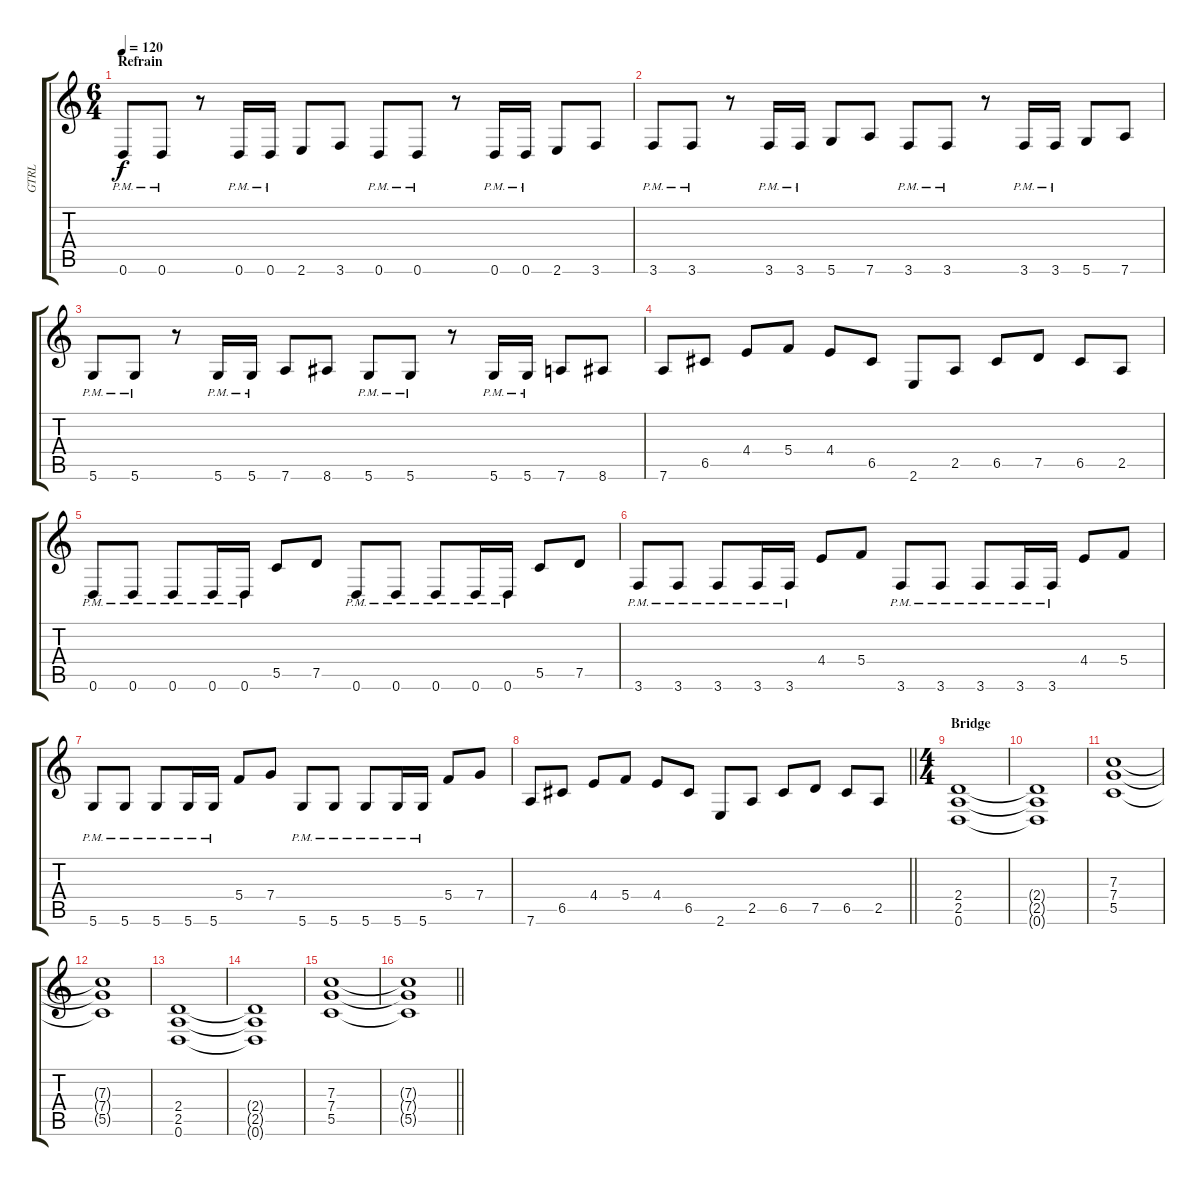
\track ("GTRL" "GTRL") {instrument distortionguitar}
\staff {score tabs}
\tuning (D4 A3 F3 C3 G2 D2) {hide}
\ts (6 4)
\section ("" "Refrain")
\tempo 120
\clef g2
\ks c
0.6{pm}.8{dy f} 0.6{pm}.8 r.8 0.6{pm}.16 0.6{pm}.16 2.6.8 3.6.8 0.6{pm}.8 0.6{pm}.8 r.8 0.6{pm}.16 0.6{pm}.16 2.6.8 3.6.8 |
3.6{pm}.8 3.6{pm}.8 r.8 3.6{pm}.16 3.6{pm}.16 5.6.8 7.6.8 3.6{pm}.8 3.6{pm}.8 r.8 3.6{pm}.16 3.6{pm}.16 5.6.8 7.6.8 |
5.6{pm}.8 5.6{pm}.8 r.8 5.6{pm}.16 5.6{pm}.16 7.6.8 8.6.8 5.6{pm}.8 5.6{pm}.8 r.8 5.6{pm}.16 5.6{pm}.16 7.6.8 8.6.8 |
7.6.8 6.5.8 4.4.8 5.4.8 4.4.8 6.5.8 2.6.8 2.5.8 6.5.8 7.5.8 6.5.8 2.5.8 |
0.6{pm}.8 0.6{pm}.8 0.6{pm}.8 0.6{pm}.16 0.6{pm}.16 5.5.8 7.5.8 0.6{pm}.8 0.6{pm}.8 0.6{pm}.8 0.6{pm}.16 0.6{pm}.16 5.5.8 7.5.8 |
3.6{pm}.8 3.6{pm}.8 3.6{pm}.8 3.6{pm}.16 3.6{pm}.16 4.4.8 5.4.8 3.6{pm}.8 3.6{pm}.8 3.6{pm}.8 3.6{pm}.16 3.6{pm}.16 4.4.8 5.4.8 |
5.6{pm}.8 5.6{pm}.8 5.6{pm}.8 5.6{pm}.16 5.6{pm}.16 5.4.8 7.4.8 5.6{pm}.8 5.6{pm}.8 5.6{pm}.8 5.6{pm}.16 5.6{pm}.16 5.4.8 7.4.8 |
\barLineRight lightlight
7.6.8 6.5.8 4.4.8 5.4.8 4.4.8 6.5.8 2.6.8 2.5.8 6.5.8 7.5.8 6.5.8 2.5.8 |
\ts (4 4)
\section ("" "Bridge")
(2.4 2.5 0.6).1 |
(2.4{t} 2.5{t} 0.6{t}).1 |
(7.3 7.4 5.5).1 |
(7.3{t} 7.4{t} 5.5{t}).1 |
(2.4 2.5 0.6).1 |
(2.4{t} 2.5{t} 0.6{t}).1 |
(7.3 7.4 5.5).1 |
\barLineRight lightlight
(7.3{t} 7.4{t} 5.5{t}).1
